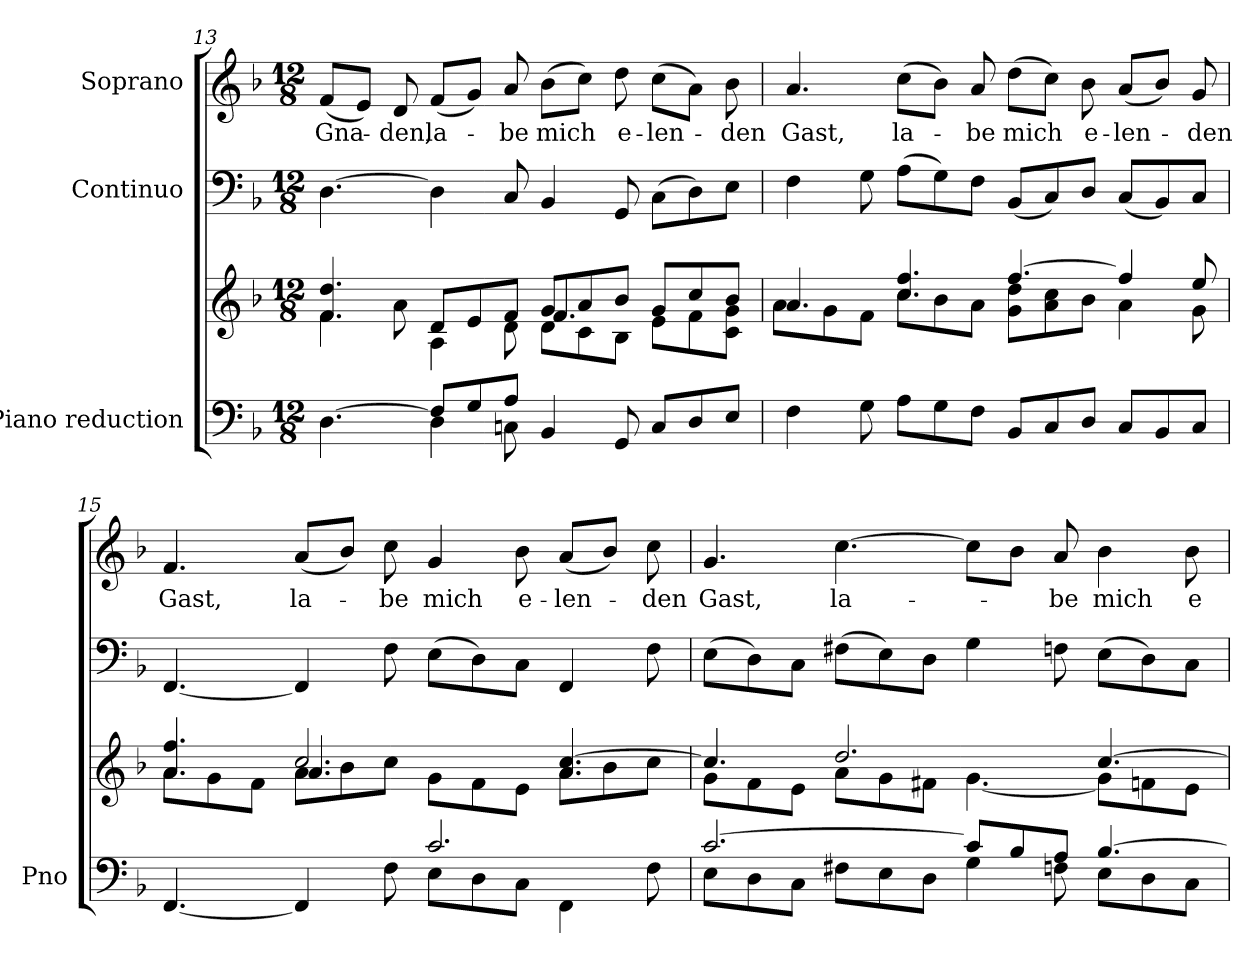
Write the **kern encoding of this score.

**kern	**kern	**kern	**kern	**text
*part3	*part3	*part2	*part1	*part1
*staff4	*staff3	*staff2	*staff1	*staff1
*I"Piano reduction	*	*I"Continuo	*I"Soprano	*
*I'Pno	*	*	*	*
*clefF4	*clefG2	*clefF4	*clefG2	*
*k[b-]	*k[b-]	*k[b-]	*k[b-]	*
*M12/8	*M12/8	*M12/8	*M12/8	*
=13	=13	=13	=13	=13
*^	*^	*	*	*
*	*	*	*^	*	*	*
!	!	!	!	!	!	!	!LO:LY:b
4.ryy	[4.D\	4.f/ 4.dd/	4f\	2.ryy	[4.D\	(8f/L	Gna-
.	.	.	.	.	.	8e/J)	.
!	!	!	!	!	!	!	!LO:LY:b
.	.	.	8a\	.	.	8d/	-den,
!	!	!	!	!	!	!	!LO:LY:b
8F/L	4D\]	8d/L	4A\	.	4D\]	(8f/L	la-
8G/	.	8e/	.	.	.	8g/J)	.
!	!	!	!	!	!	!	!LO:LY:b
8A/J	8Cn\	8f/J	8d\	.	8C/	8a/	-be
!	!	!	!	!	!	!	!LO:LY:b
4.ryy	4BB-/	8g/L	8d\L	4.f/	4BB-/	(8b-\L	mich
.	.	8a/	8c\	.	.	8cc\J)	.
!	!	!	!	!	!	!	!LO:LY:b
.	8GG/	8b-/J	8B-\J	.	8GG/	8dd\	e-
!	!	!	!	!	!	!	!LO:LY:b
4.ryy	8C/L	8g/L	8e\L	4.ryy	(8C\L	(8cc\L	-len-
.	8D/	8cc/	8f\	.	8D\)	8a\J)	.
!	!	!	!	!	!	!	!LO:LY:b
.	8E/J	8b-/J	8c\ 8g\J	.	8E\J	8b-\	-den
*	*	*	*v	*v	*	*	*
=14	=14	=14	=14	=14	=14	=14
!	!	!	!	!	!	!LO:LY:b
*v	*v	*	*	*	*	*
4F\	4.a/	8a\L	4F\	4.a/	Gast,
.	.	8g\	.	.	.
8G\	.	8f\J	8G\	.	.
!	!	!	!	!	!LO:LY:b
8A\L	4.cc/ 4.ff/	8cc\L	(8A\L	(8cc\L	la-
8G\	.	8b-\	8G\)	8b-\J)	.
!	!	!	!	!	!LO:LY:b
8F\J	.	8a\J	8F\J	8a/	-be
!	!	!	!	!	!LO:LY:b
8BB-/L	[4.ff/	8g\ 8dd\L	(8BB-/L	(8dd\L	mich
8C/	.	8a\ 8cc\	8C/)	8cc\J)	.
!	!	!	!	!	!LO:LY:b
8D/J	.	8b-\J	8D/J	8b-\	e-
!	!	!	!	!	!LO:LY:b
8C/L	4ff/]	4a\	(8C/L	(8a/L	-len-
8BB-/	.	.	8BB-/)	8b-/J)	.
!	!	!	!	!	!LO:LY:b
8C/J	8ee/	8g\	8C/J	8g/	-den
=15	=15	=15	=15	=15	=15
*^	*	*^	*	*	*
!	!	!	!	!	!	!	!LO:LY:b
4.ryy	[<4.FF/	4.a/ 4.ff/	8a\L	4.ryy	[4.FF/	4.f/	Gast,
.	.	.	8g\	.	.	.	.
.	.	.	8f\J	.	.	.	.
!	!	!	!	!	!	!	!LO:LY:b
4.ryy	4FF/]	2.cc/	8a\L	4.a/	4FF/]	(8a/L	la-
.	.	.	8b-\	.	.	8b-/J)	.
!	!	!	!	!	!	!	!LO:LY:b
.	8F\	.	8cc\J	.	8F\	8cc\	-be
!	!	!	!	!	!	!	!LO:LY:b
2.c/	8E\L	.	8g\L	2.ryy	(8E\L	4g/	mich
.	8D\	.	8f\	.	8D\)	.	.
!	!	!	!	!	!	!	!LO:LY:b
.	8C\J	.	8e\J	.	8C\J	8b-\	e-
!	!	!	!	!	!	!	!LO:LY:b
.	4FF\	4.a/ [4.cc/	8a\L	.	4FF/	(8a/L	-len-
.	.	.	8b-\	.	.	8b-/J)	.
!	!	!	!	!	!	!	!LO:LY:b
.	8F\	.	8cc\J	.	8F\	8cc\	-den
*	*	*	*v	*v	*	*	*
!!LO:PB:g=z
=16	=16	=16	=16	=16	=16	=16
!	!	!	!	!	!	!LO:LY:b
[2.c/	8E\L	4.cc/]	8g\L	(8E\L	4.g/	Gast,
.	8D\	.	8f\	8D\)	.	.
.	8C\J	.	8e\J	8C\J	.	.
!	!	!	!	!	!	!LO:LY:b
.	8F#X\L	2.dd/	8a\L	(8F#X\L	[4.cc\	la-
.	8E\	.	8g\	8E\)	.	.
.	8D\J	.	8f#X\J	8D\J	.	.
8c/L]	4G\	.	[4.g\	4G\	8cc\L]	.
8B-/	.	.	.	.	8b-\J	.
!	!	!	!	!	!	!LO:LY:b
8A/J	8Fn\	.	.	8Fn\	8a/	-be
!	!	!	!	!	!	!LO:LY:b
[4.B-/	8E\L	[4.cc/	8g\L]	(8E\L	4b-\	mich
.	8D\	.	8fn\	8D\)	.	.
!	!	!	!	!	!	!LO:LY:b
.	8C\J	.	8e\J	8C\J	8b-\	e-
*v	*v	*	*	*	*	*
*	*v	*v	*	*	*
=	=	=	=	=
*-	*-	*-	*-	*-
